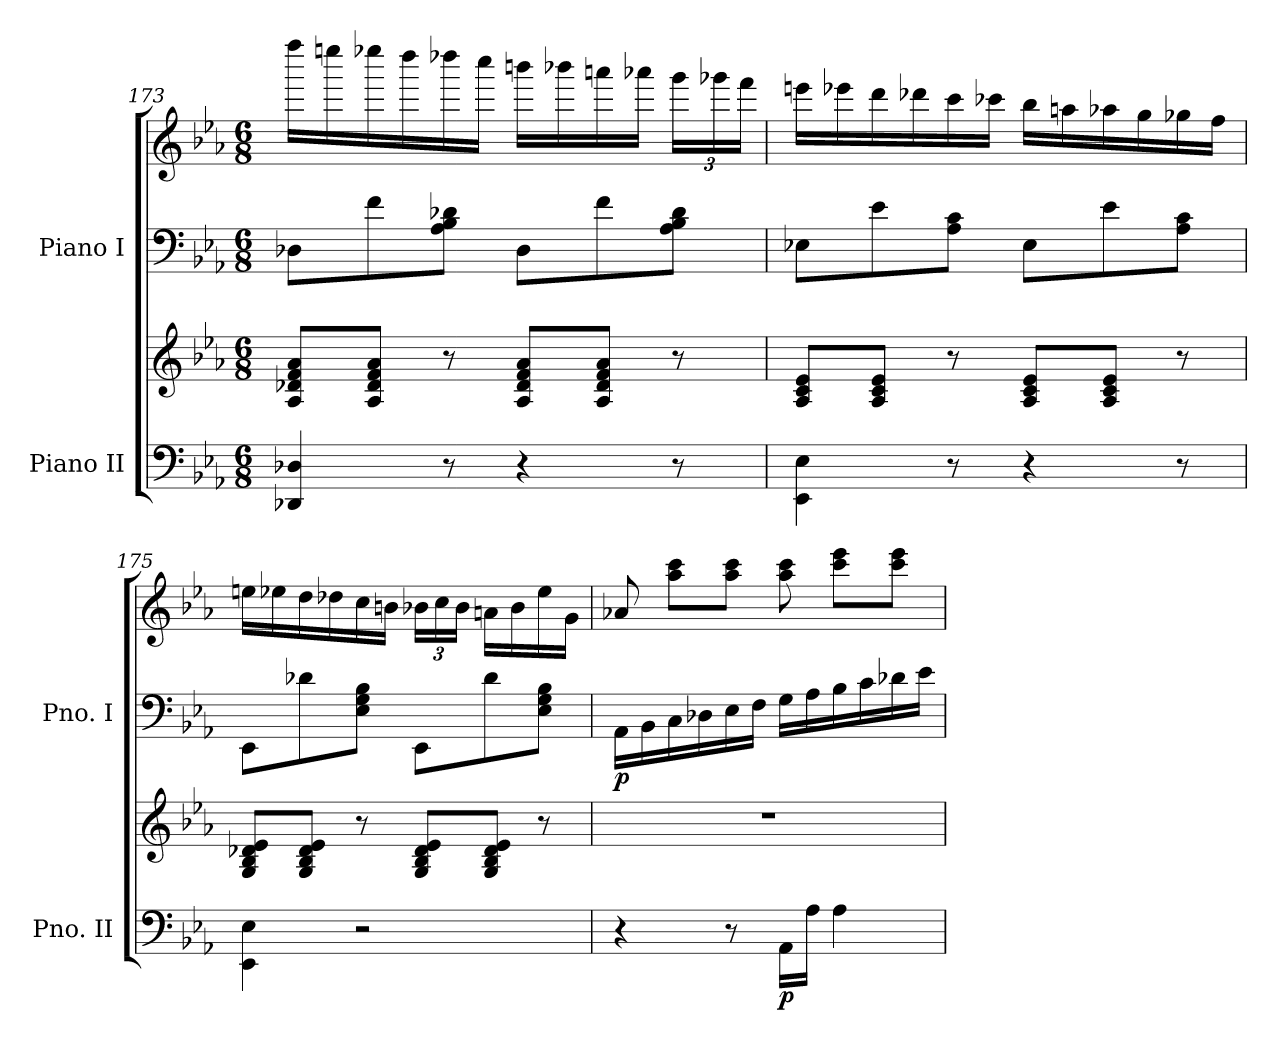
**kern	**kern	**dynam	**kern	**kern	**dynam
*part2	*part2	*part2	*part1	*part1	*part1
*staff4	*staff3	*staff3/4	*staff2	*staff1	*staff1/2
*I"Piano II	*	*	*I"Piano I	*	*
*I'Pno. II	*	*	*I'Pno. I	*	*
!!LO:LB:g=z
*clefF4	*clefG2	*	*clefF4	*clefG2	*
*k[b-e-a-]	*k[b-e-a-]	*	*k[b-e-a-]	*k[b-e-a-]	*
*M6/8	*M6/8	*	*M6/8	*M6/8	*
=173	=173	=173	=173	=173	=173
4DD-X/ 4D-X/	8A-/ 8d-X/ 8f/ 8a-/L	.	8D-X\L	16ffff\LL	.
.	.	.	.	16eeeen\	.
.	8A-/ 8d-/ 8f/ 8a-/J	.	8f\	16eeee-X\	.
.	.	.	.	16dddd\	.
8r	8r	.	8A-\ 8B-\ 8d-X\J	16dddd-X\	.
.	.	.	.	16cccc\JJ	.
4r	8A-/ 8d-/ 8f/ 8a-/L	.	8D-\L	16bbbn\LL	.
.	.	.	.	16bbb-X\	.
.	8A-/ 8d-/ 8f/ 8a-/J	.	8f\	16aaan\	.
.	.	.	.	16aaa-X\JJ	.
*	*	*	*	*Xbrackettup	*
8r	8r	.	8A-\ 8B-\ 8d-\J	24ggg\LL	.
.	.	.	.	24ggg-X\	.
.	.	.	.	24fff\JJ	.
!!LO:LB:g=z
=174	=174	=174	=174	=174	=174
4EE-\ 4E-\	8A-/ 8c/ 8e-/L	.	8E-X\L	16eeen\LL	.
.	.	.	.	16eee-X\	.
.	8A-/ 8c/ 8e-/J	.	8e-\	16ddd\	.
.	.	.	.	16ddd-X\	.
8r	8r	.	8A-\ 8c\J	16ccc\	.
.	.	.	.	16ccc-X\JJ	.
4r	8A-/ 8c/ 8e-/L	.	8E-\L	16bb-\LL	.
.	.	.	.	16aan\	.
.	8A-/ 8c/ 8e-/J	.	8e-\	16aa-X\	.
.	.	.	.	16gg\	.
8r	8r	.	8A-\ 8c\J	16gg-X\	.
.	.	.	.	16ff\JJ	.
=175	=175	=175	=175	=175	=175
4EE-\ 4E-\	8G/ 8B-/ 8d-X/ 8e-/L	.	8EE-\L	16een\LL	.
.	.	.	.	16ee-X\	.
.	8G/ 8B-/ 8d-/ 8e-/J	.	8d-X\	16dd\	.
.	.	.	.	16dd-X\	.
2r	8r	.	8E-\ 8G\ 8B-\J	16cc\	.
.	.	.	.	16bn\JJ	.
.	8G/ 8B-/ 8d-/ 8e-/L	.	8EE-\L	24b-X\LL	.
.	.	.	.	24cc\	.
.	.	.	.	24b-\JJ	.
.	8G/ 8B-/ 8d-/ 8e-/J	.	8d-\	16an\LL	.
.	.	.	.	16b-\	.
.	8r	.	8E-\ 8G\ 8B-\J	16ee-\	.
.	.	.	.	16g\JJ	.
=176	=176	=176	=176	=176	=176
!	!	!	!	!	!LO:DY:b=2
4r	2.r	.	16AA-\LL	8a-X/	p
.	.	.	16BB-\	.	.
.	.	.	16C\	8aa-\ 8ccc\L	.
.	.	.	16D-X\	.	.
8r	.	.	16E-\	8aa-\ 8ccc\J	.
.	.	.	16F\JJ	.	.
!	!	!LO:DY:b=2	!	!	!
16AA-\LL	.	p	16G\LL	8aa-\ 8ccc\	.
16A-\JJ	.	.	16A-\	.	.
4A-\	.	.	16B-\	8ccc\ 8eee-\L	.
.	.	.	16c\	.	.
.	.	.	16d-X\	8ccc\ 8eee-\J	.
.	.	.	16e-\JJ	.	.
=	=	=	=	=	=
*-	*-	*-	*-	*-	*-
